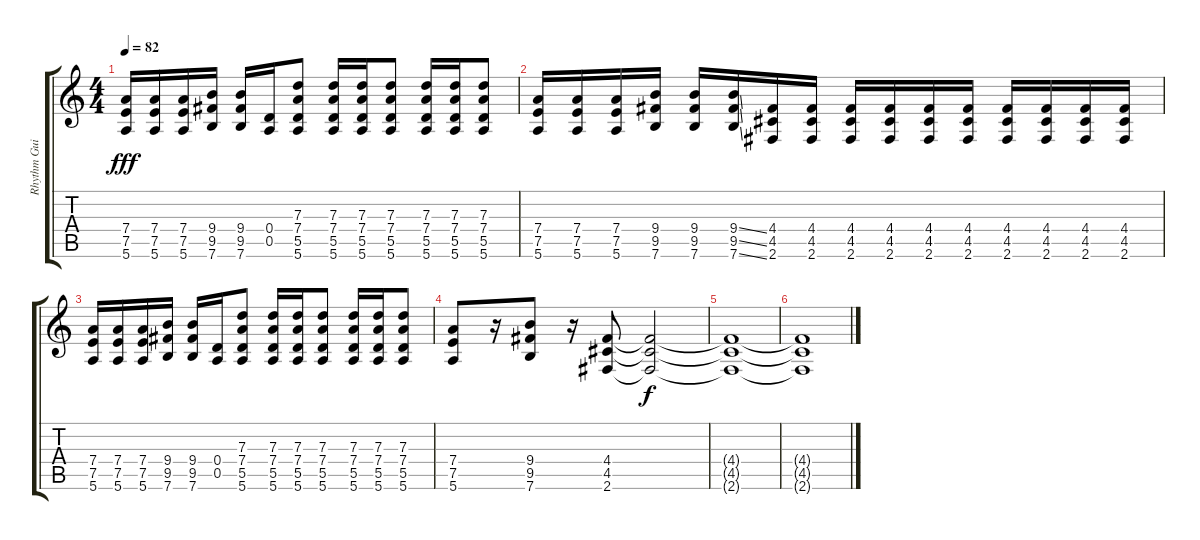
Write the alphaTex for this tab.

\track ("Rhythm Guitar R" "Rhythm Gui") {instrument overdrivenguitar}
\staff {score tabs}
\tuning (E4 B3 G3 D3 A2 E2) {hide}
\ts (4 4)
\tempo 82
\clef g2
\ks c
(7.4 7.5 5.6).16{dy fff} (7.4 7.5 5.6).16 (7.4 7.5 5.6).16 (9.4 9.5 7.6).16 (9.4 9.5 7.6).16 (0.4 0.5).16 (7.3 7.4 5.5 5.6).8 (7.3 7.4 5.5 5.6).16 (7.3 7.4 5.5 5.6).16 (7.3 7.4 5.5 5.6).8 (7.3 7.4 5.5 5.6).16 (7.3 7.4 5.5 5.6).16 (7.3 7.4 5.5 5.6).8 |
(7.4 7.5 5.6).16 (7.4 7.5 5.6).16 (7.4 7.5 5.6).16 (9.4 9.5 7.6).16 (9.4 9.5 7.6).16 (9.4{ss} 9.5{ss} 7.6{ss}).16 (4.4 4.5 2.6).16 (4.4 4.5 2.6).16 (4.4 4.5 2.6).16 (4.4 4.5 2.6).16 (4.4 4.5 2.6).16 (4.4 4.5 2.6).16 (4.4 4.5 2.6).16 (4.4 4.5 2.6).16 (4.4 4.5 2.6).16 (4.4 4.5 2.6).16 |
(7.4 7.5 5.6).16 (7.4 7.5 5.6).16 (7.4 7.5 5.6).16 (9.4 9.5 7.6).16 (9.4 9.5 7.6).16 (0.4 0.5).16 (7.3 7.4 5.5 5.6).8 (7.3 7.4 5.5 5.6).16 (7.3 7.4 5.5 5.6).16 (7.3 7.4 5.5 5.6).8 (7.3 7.4 5.5 5.6).16 (7.3 7.4 5.5 5.6).16 (7.3 7.4 5.5 5.6).8 |
(7.4 7.5 5.6).8 r.16 (9.4 9.5 7.6).8 r.16 (4.4 4.5 2.6).8 (4.4{t} 4.5{t} 2.6{t}).2{dy f} |
(4.4{t} 4.5{t} 2.6{t}).1{volume 0} |
(4.4{t} 4.5{t} 2.6{t}).1
